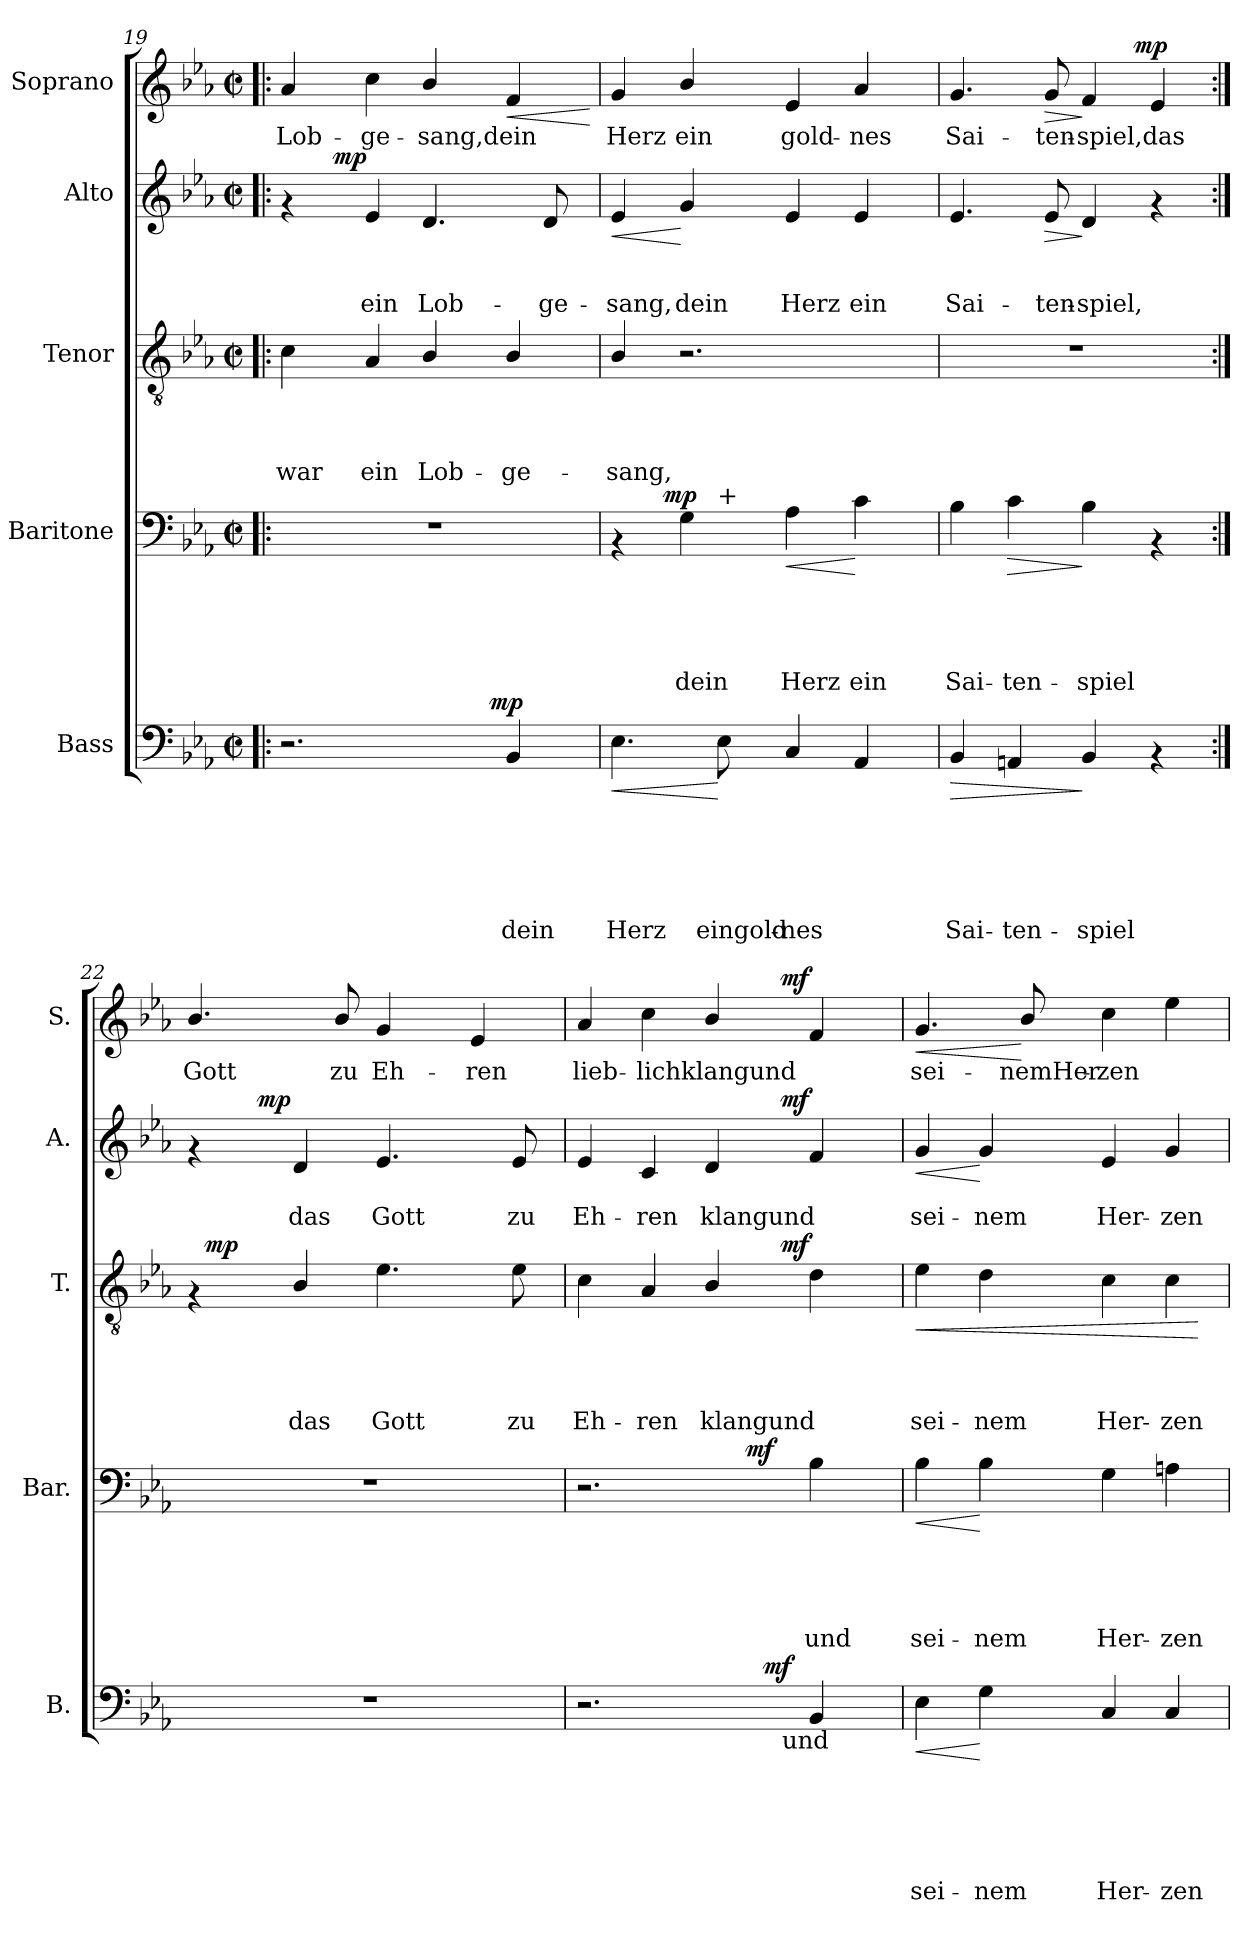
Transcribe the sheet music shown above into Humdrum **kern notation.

**kern	**text	**text	**text	**text	**text	**text	**dynam	**kern	**text	**text	**text	**text	**text	**dynam	**kern	**text	**text	**text	**text	**dynam	**kern	**text	**text	**text	**dynam	**kern	**text	**dynam
*part5	*part5	*part5	*part5	*part5	*part5	*part5	*part5	*part4	*part4	*part4	*part4	*part4	*part4	*part4	*part3	*part3	*part3	*part3	*part3	*part3	*part2	*part2	*part2	*part2	*part2	*part1	*part1	*part1
*staff5	*staff5	*staff5	*staff5	*staff5	*staff5	*staff5	*staff5	*staff4	*staff4	*staff4	*staff4	*staff4	*staff4	*staff4	*staff3	*staff3	*staff3	*staff3	*staff3	*staff3	*staff2	*staff2	*staff2	*staff2	*staff2	*staff1	*staff1	*staff1
*I"Bass	*	*	*	*	*	*	*	*I"Baritone	*	*	*	*	*	*	*I"Tenor	*	*	*	*	*	*I"Alto	*	*	*	*	*I"Soprano	*	*
*I'B.	*	*	*	*	*	*	*	*I'Bar.	*	*	*	*	*	*	*I'T.	*	*	*	*	*	*I'A.	*	*	*	*	*I'S.	*	*
*clefF4	*	*	*	*	*	*	*	*clefF4	*	*	*	*	*	*	*clefGv2	*	*	*	*	*	*clefG2	*	*	*	*	*clefG2	*	*
*k[b-e-a-]	*	*	*	*	*	*	*	*k[b-e-a-]	*	*	*	*	*	*	*k[b-e-a-]	*	*	*	*	*	*k[b-e-a-]	*	*	*	*	*k[b-e-a-]	*	*
*E-:	*	*	*	*	*	*	*	*E-:	*	*	*	*	*	*	*E-:	*	*	*	*	*	*E-:	*	*	*	*	*E-:	*	*
*M2/2	*	*	*	*	*	*	*	*M2/2	*	*	*	*	*	*	*M2/2	*	*	*	*	*	*M2/2	*	*	*	*	*M2/2	*	*
*met(c|)	*	*	*	*	*	*	*	*met(c|)	*	*	*	*	*	*	*met(c|)	*	*	*	*	*	*met(c|)	*	*	*	*	*met(c|)	*	*
=19!|:	=19!|:	=19!|:	=19!|:	=19!|:	=19!|:	=19!|:	=19!|:	=19!|:	=19!|:	=19!|:	=19!|:	=19!|:	=19!|:	=19!|:	=19!|:	=19!|:	=19!|:	=19!|:	=19!|:	=19!|:	=19!|:	=19!|:	=19!|:	=19!|:	=19!|:	=19!|:	=19!|:	=19!|:
!	!	!	!	!	!	!	!	!	!	!	!	!	!	!	!	!	!	!	!LO:LY:b	!	!	!	!	!	!	!	!LO:LY:b	!
*^	*	*	*	*	*	*	*	*	*	*	*	*	*	*	*	*	*	*	*	*	*^	*	*	*	*	*	*	*
2.r	2ryy	.	.	.	.	.	.	.	1r	.	.	.	.	.	.	4c\	.	.	.	war	.	4rf	8ryy	.	.	.	.	4a-/	Lob-	.
.	.	.	.	.	.	.	.	.	.	.	.	.	.	.	.	.	.	.	.	.	.	.	32ryy	.	.	.	.	.	.	.
!	!	!	!	!	!	!	!	!	!	!	!	!	!	!	!	!	!	!	!	!	!	!	!	!	!	!	!LO:DY:a	!	!	!
.	.	.	.	.	.	.	.	.	.	.	.	.	.	.	.	.	.	.	.	.	.	.	2ryy	.	.	.	mp	.	.	.
!	!	!	!	!	!	!	!	!	!	!	!	!	!	!	!	!	!	!	!	!LO:LY:b	!	!	!	!	!	!LO:LY:b	!	!	!LO:LY:b	!
.	.	.	.	.	.	.	.	.	.	.	.	.	.	.	.	4A-/	.	.	.	ein	.	4e-/	.	.	.	ein	.	4cc\	-ge-	.
!	!	!	!	!	!	!	!	!	!	!	!	!	!	!	!	!	!	!	!	!LO:LY:b	!	!	!	!	!	!LO:LY:b	!	!	!LO:LY:b	!
.	8..ryy	.	.	.	.	.	.	.	.	.	.	.	.	.	.	4B-/	.	.	.	Lob-	.	4.d/	.	.	.	Lob-	.	4b-/	-sang,dein	.
.	.	.	.	.	.	.	.	.	.	.	.	.	.	.	.	.	.	.	.	.	.	.	4ryy	.	.	.	.	.	.	.
!	!	!	!	!	!	!	!	!LO:DY:a	!	!	!	!	!	!	!	!	!	!	!	!	!	!	!	!	!	!	!	!	!	!
.	4ryy	.	.	.	.	.	.	mp	.	.	.	.	.	.	.	.	.	.	.	.	.	.	.	.	.	.	.	.	.	.
!	!	!	!	!	!	!	!LO:LY:b	!	!	!	!	!	!	!	!	!	!	!	!	!LO:LY:b	!	!	!	!	!	!	!	!	!	!LO:HP:b
4BB-/	.	.	.	.	.	.	dein	.	.	.	.	.	.	.	.	4B-/	.	.	.	-ge-	.	.	.	.	.	.	.	4f/	.	<
!	!	!	!	!	!	!	!	!	!	!	!	!	!	!	!	!	!	!	!	!	!	!	!	!	!	!LO:LY:b	!	!	!	!
.	.	.	.	.	.	.	.	.	.	.	.	.	.	.	.	.	.	.	.	.	.	8d/	.	.	.	-ge-	.	.	.	.
.	.	.	.	.	.	.	.	.	.	.	.	.	.	.	.	.	.	.	.	.	.	.	16.ryy	.	.	.	.	.	.	.
.	32ryy	.	.	.	.	.	.	.	.	.	.	.	.	.	.	.	.	.	.	.	.	.	.	.	.	.	.	.	.	.
.	.	.	.	.	.	.	.	.	.	.	.	.	.	.	.	.	.	.	.	.	.	.	.	.	.	.	.	.	.	[
=20	=20	=20	=20	=20	=20	=20	=20	=20	=20	=20	=20	=20	=20	=20	=20	=20	=20	=20	=20	=20	=20	=20	=20	=20	=20	=20	=20	=20	=20	=20
!	!	!	!	!	!	!	!LO:LY:b	!LO:HP:b	!	!	!	!	!	!	!	!	!	!	!	!LO:LY:b	!	!	!	!	!	!LO:LY:b	!LO:HP:b	!	!LO:LY:b	!
*	*	*	*	*	*	*	*	*	*^	*	*	*	*	*	*	*	*	*	*	*	*	*	*	*	*	*	*	*	*	*
*v	*v	*	*	*	*	*	*	*	*	*^	*	*	*	*	*	*	*	*	*	*	*	*	*v	*v	*	*	*	*	*	*	*
4.E-\	.	.	.	.	.	Herz	<	4rAA	8..ryy	4.ryy	.	.	.	.	.	.	4B-/	.	.	.	-sang,	.	4e-/	.	.	-sang,	<	4g/	Herz	.
!	!	!	!	!	!	!	!	!	!	!	!	!	!	!	!	!LO:DY:a	!	!	!	!	!	!	!	!	!	!	!	!	!	!
.	.	.	.	.	.	.	.	.	2ryy	.	.	.	.	.	.	mp	.	.	.	.	.	.	.	.	.	.	.	.	.	.
!	!	!	!	!	!	!	!	!	!	!	!	!	!	!	!LO:LY:b	!	!	!	!	!	!	!	!	!	!	!LO:LY:b	!	!	!LO:LY:b	!
.	.	.	.	.	.	.	.	4G\	.	.	.	.	.	.	dein	.	2.r	.	.	.	.	.	4g/	.	.	dein	[	4b-/	ein	.
!	!	!	!	!	!	!	!	!	!	!LO:TX:a:t=+	!	!	!	!	!	!	!	!	!	!	!	!	!	!	!	!	!	!	!	!
!	!	!	!	!	!	!LO:LY:b	!	!	!	!	!	!	!	!	!	!	!	!	!	!	!	!	!	!	!	!	!	!	!	!
8E-\	.	.	.	.	.	eingold-	[	.	.	2ryy	.	.	.	.	.	.	.	.	.	.	.	.	.	.	.	.	.	.	.	.
!	!	!	!	!	!	!LO:LY:b	!	!	!	!	!	!	!	!	!LO:LY:b	!LO:HP:b	!	!	!	!	!	!	!	!	!	!LO:LY:b	!	!	!LO:LY:b	!
4C/	.	.	.	.	.	-nes	.	4A-\	.	.	.	.	.	.	Herz	<	.	.	.	.	.	.	4e-/	.	.	Herz	.	4e-/	gold-	.
.	.	.	.	.	.	.	.	.	4ryy	.	.	.	.	.	.	.	.	.	.	.	.	.	.	.	.	.	.	.	.	.
!	!	!	!	!	!	!	!	!	!	!	!	!	!	!	!LO:LY:b	!	!	!	!	!	!	!	!	!	!	!LO:LY:b	!	!	!LO:LY:b	!
4AA-/	.	.	.	.	.	.	.	4c\	.	.	.	.	.	.	ein	[	.	.	.	.	.	.	4e-/	.	.	ein	.	4a-/	-nes	.
.	.	.	.	.	.	.	.	.	.	8ryy	.	.	.	.	.	.	.	.	.	.	.	.	.	.	.	.	.	.	.	.
.	.	.	.	.	.	.	.	.	32ryy	.	.	.	.	.	.	.	.	.	.	.	.	.	.	.	.	.	.	.	.	.
=21	=21	=21	=21	=21	=21	=21	=21	=21	=21	=21	=21	=21	=21	=21	=21	=21	=21	=21	=21	=21	=21	=21	=21	=21	=21	=21	=21	=21	=21	=21
!	!	!	!	!	!	!LO:LY:b	!LO:HP:b	!	!	!	!	!	!	!	!LO:LY:b	!	!	!	!	!	!	!	!	!	!	!LO:LY:b	!	!	!LO:LY:b	!
*	*	*	*	*	*	*	*	*v	*v	*v	*	*	*	*	*	*	*	*	*	*	*	*	*	*	*	*	*	*^	*	*
4BB-/	.	.	.	.	.	Sai-	>	4B-\	.	.	.	.	Sai-	.	1r	.	.	.	.	.	4.e-/	.	.	Sai-	.	4.g/	2ryy	Sai-	.
!	!	!	!	!	!	!LO:LY:b	!	!	!	!	!	!	!LO:LY:b	!LO:HP:b	!	!	!	!	!	!	!	!	!	!	!	!	!	!	!
4AAn/	.	.	.	.	.	-ten-	.	4c\	.	.	.	.	-ten-	>	.	.	.	.	.	.	.	.	.	.	.	.	.	.	.
!	!	!	!	!	!	!	!	!	!	!	!	!	!	!	!	!	!	!	!	!	!	!	!	!LO:LY:b	!LO:HP:b	!	!	!LO:LY:b	!LO:HP:b
.	.	.	.	.	.	.	.	.	.	.	.	.	.	.	.	.	.	.	.	.	8e-/	.	.	-ten-	>	8g/	.	-ten-	>
!	!	!	!	!	!	!LO:LY:b	!	!	!	!	!	!	!LO:LY:b	!	!	!	!	!	!	!	!	!	!	!LO:LY:b	!	!	!	!LO:LY:b	!
4BB-/	.	.	.	.	.	-spiel	]	4B-\	.	.	.	.	-spiel	]	.	.	.	.	.	.	4d/	.	.	-spiel,	]	4f/	8..ryy	-spiel,das	]
!	!	!	!	!	!	!	!	!	!	!	!	!	!	!	!	!	!	!	!	!	!	!	!	!	!	!	!	!	!LO:DY:a
.	.	.	.	.	.	.	.	.	.	.	.	.	.	.	.	.	.	.	.	.	.	.	.	.	.	.	4ryy	.	mp
4rAA	.	.	.	.	.	.	.	4rAA	.	.	.	.	.	.	.	.	.	.	.	.	4rf	.	.	.	.	4e-/	.	.	.
.	.	.	.	.	.	.	.	.	.	.	.	.	.	.	.	.	.	.	.	.	.	.	.	.	.	.	32ryy	.	.
=22:|!	=22:|!	=22:|!	=22:|!	=22:|!	=22:|!	=22:|!	=22:|!	=22:|!	=22:|!	=22:|!	=22:|!	=22:|!	=22:|!	=22:|!	=22:|!	=22:|!	=22:|!	=22:|!	=22:|!	=22:|!	=22:|!	=22:|!	=22:|!	=22:|!	=22:|!	=22:|!	=22:|!	=22:|!	=22:|!
!	!	!	!	!	!	!	!	!	!	!	!	!	!	!	!	!	!	!	!	!	!	!	!	!	!	!	!	!LO:LY:b	!
*	*	*	*	*	*	*	*	*	*	*	*	*	*	*	*^	*	*	*	*	*	*^	*	*	*	*	*v	*v	*	*
1r	.	.	.	.	.	.	.	1r	.	.	.	.	.	.	4rF	32ryy	.	.	.	.	.	4rf	8ryy	.	.	.	.	4.b-/	Gott	.
!	!	!	!	!	!	!	!	!	!	!	!	!	!	!	!	!	!	!	!	!	!LO:DY:a	!	!	!	!	!	!	!	!	!
.	.	.	.	.	.	.	.	.	.	.	.	.	.	.	.	2ryy	.	.	.	.	mp	.	.	.	.	.	.	.	.	.
.	.	.	.	.	.	.	.	.	.	.	.	.	.	.	.	.	.	.	.	.	.	.	32ryy	.	.	.	.	.	.	.
!	!	!	!	!	!	!	!	!	!	!	!	!	!	!	!	!	!	!	!	!	!	!	!	!	!	!	!LO:DY:a	!	!	!
.	.	.	.	.	.	.	.	.	.	.	.	.	.	.	.	.	.	.	.	.	.	.	2ryy	.	.	.	mp	.	.	.
!	!	!	!	!	!	!	!	!	!	!	!	!	!	!	!	!	!	!	!	!LO:LY:b	!	!	!	!	!LO:LY:b	!	!	!	!	!
.	.	.	.	.	.	.	.	.	.	.	.	.	.	.	4B-/	.	.	.	.	das	.	4d/	.	.	das	.	.	.	.	.
!	!	!	!	!	!	!	!	!	!	!	!	!	!	!	!	!	!	!	!	!	!	!	!	!	!	!	!	!	!LO:LY:b	!
.	.	.	.	.	.	.	.	.	.	.	.	.	.	.	.	.	.	.	.	.	.	.	.	.	.	.	.	8b-/	zu	.
!	!	!	!	!	!	!	!	!	!	!	!	!	!	!	!	!	!	!	!	!LO:LY:b	!	!	!	!	!LO:LY:b	!	!	!	!LO:LY:b	!
.	.	.	.	.	.	.	.	.	.	.	.	.	.	.	4.e-\	.	.	.	.	Gott	.	4.e-/	.	.	Gott	.	.	4g/	Eh-	.
.	.	.	.	.	.	.	.	.	.	.	.	.	.	.	.	4...ryy	.	.	.	.	.	.	.	.	.	.	.	.	.	.
.	.	.	.	.	.	.	.	.	.	.	.	.	.	.	.	.	.	.	.	.	.	.	4ryy	.	.	.	.	.	.	.
!	!	!	!	!	!	!	!	!	!	!	!	!	!	!	!	!	!	!	!	!	!	!	!	!	!	!	!	!	!LO:LY:b	!
.	.	.	.	.	.	.	.	.	.	.	.	.	.	.	.	.	.	.	.	.	.	.	.	.	.	.	.	4e-/	-ren	.
!	!	!	!	!	!	!	!	!	!	!	!	!	!	!	!	!	!	!	!	!LO:LY:b	!	!	!	!	!LO:LY:b	!	!	!	!	!
.	.	.	.	.	.	.	.	.	.	.	.	.	.	.	8e-\	.	.	.	.	zu	.	8e-/	.	.	zu	.	.	.	.	.
.	.	.	.	.	.	.	.	.	.	.	.	.	.	.	.	.	.	.	.	.	.	.	16.ryy	.	.	.	.	.	.	.
=23	=23	=23	=23	=23	=23	=23	=23	=23	=23	=23	=23	=23	=23	=23	=23	=23	=23	=23	=23	=23	=23	=23	=23	=23	=23	=23	=23	=23	=23	=23
!	!	!	!	!	!	!	!	!	!	!	!	!	!	!	!	!	!	!	!	!LO:LY:b	!	!	!	!	!LO:LY:b	!	!	!	!LO:LY:b	!
*^	*	*	*	*	*	*	*	*^	*	*	*	*	*	*	*	*	*	*	*	*	*	*	*	*	*	*	*	*^	*	*
*	*^	*	*	*	*	*	*	*	*	*	*	*	*	*	*	*	*	*	*	*	*	*	*	*	*	*	*	*	*	*	*	*	*
2.r	2ryy	2ryy	.	.	.	.	.	.	.	2.r	2ryy	.	.	.	.	.	.	4c\	2ryy	.	.	.	Eh-	.	4e-/	2ryy	.	Eh-	.	.	4a-/	2ryy	lieb-	.
!	!	!	!	!	!	!	!	!	!	!	!	!	!	!	!	!	!	!	!	!	!	!	!LO:LY:b	!	!	!	!	!LO:LY:b	!	!	!	!	!LO:LY:b	!
.	.	.	.	.	.	.	.	.	.	.	.	.	.	.	.	.	.	4A-/	.	.	.	.	-ren	.	4c/	.	.	-ren	.	.	4cc\	.	-lichklangund	.
!	!	!	!	!	!	!	!	!	!	!	!	!	!	!	!	!	!	!	!	!	!	!	!LO:LY:b	!	!	!	!	!LO:LY:b	!	!	!	!	!	!
.	8ryy	8.ryy	.	.	.	.	.	.	.	.	8ryy	.	.	.	.	.	.	4B-/	8.ryy	.	.	.	klangund	.	4d/	8.ryy	.	klangund	.	.	4b-/	8.ryy	.	.
!	!	!	!	!	!	!	!	!	!	!	!	!	!	!	!	!	!LO:DY:a	!	!	!	!	!	!	!	!	!	!	!	!	!	!	!	!	!
.	32ryy	.	.	.	.	.	.	.	.	.	4.ryy	.	.	.	.	.	mf	.	.	.	.	.	.	.	.	.	.	.	.	.	.	.	.	.
!	!	!	!	!	!	!	!	!	!LO:DY:a	!	!	!	!	!	!	!	!	!	!	!	!	!	!	!	!	!	!	!	!	!	!	!	!	!
.	4ryy	.	.	.	.	.	.	.	mf	.	.	.	.	.	.	.	.	.	.	.	.	.	.	.	.	.	.	.	.	.	.	.	.	.
!	!	!LO:TX:b:t=und	!	!	!	!	!	!	!	!	!	!	!	!	!	!	!	!	!	!	!	!	!	!	!	!	!	!	!	!	!	!	!	!
!	!	!	!	!	!	!	!	!	!	!	!	!	!	!	!	!	!	!	!	!	!	!	!	!LO:DY:a	!	!	!	!	!	!LO:DY:a	!	!	!	!LO:DY:a
.	.	4ryy	.	.	.	.	.	.	.	.	.	.	.	.	.	.	.	.	4ryy	.	.	.	.	mf	.	4ryy	.	.	.	mf	.	4ryy	.	mf
!	!	!	!	!	!	!	!	!	!	!	!	!	!	!	!	!LO:LY:b	!	!	!	!	!	!	!	!	!	!	!	!	!	!	!	!	!	!
4BB-/	.	.	.	.	.	.	.	.	.	4B-\	.	.	.	.	.	und	.	4d\	.	.	.	.	.	.	4f/	.	.	.	.	.	4f/	.	.	.
.	16.ryy	.	.	.	.	.	.	.	.	.	.	.	.	.	.	.	.	.	.	.	.	.	.	.	.	.	.	.	.	.	.	.	.	.
.	.	16ryy	.	.	.	.	.	.	.	.	.	.	.	.	.	.	.	.	16ryy	.	.	.	.	.	.	16ryy	.	.	.	.	.	16ryy	.	.
!!LO:LB:g=z
=24	=24	=24	=24	=24	=24	=24	=24	=24	=24	=24	=24	=24	=24	=24	=24	=24	=24	=24	=24	=24	=24	=24	=24	=24	=24	=24	=24	=24	=24	=24	=24	=24	=24	=24
!	!	!	!	!	!	!	!	!LO:LY:b	!LO:HP:b	!	!	!	!	!	!	!LO:LY:b	!LO:HP:b	!	!	!	!	!	!LO:LY:b	!LO:HP:b	!	!	!	!LO:LY:b	!	!LO:HP:b	!	!	!LO:LY:b	!LO:HP:b
*v	*v	*v	*	*	*	*	*	*	*	*	*	*	*	*	*	*	*	*v	*v	*	*	*	*	*	*v	*v	*	*	*	*	*v	*v	*	*
*	*	*	*	*	*	*	*	*v	*v	*	*	*	*	*	*	*	*	*	*	*	*	*	*	*	*	*	*	*	*
4E-\	.	.	.	.	.	sei-	<	4B-\	.	.	.	.	sei-	<	4e-\	.	.	.	sei-	<	4g/	.	sei-	.	<	4.g/	sei-	<
!	!	!	!	!	!	!LO:LY:b	!	!	!	!	!	!	!LO:LY:b	!	!	!	!	!	!LO:LY:b	!	!	!	!LO:LY:b	!	!	!	!	!
4G\	.	.	.	.	.	-nem	[	4B-\	.	.	.	.	-nem	[	4d\	.	.	.	-nem	.	4g/	.	-nem	.	[	.	.	.
!	!	!	!	!	!	!	!	!	!	!	!	!	!	!	!	!	!	!	!	!	!	!	!	!	!	!	!LO:LY:b	!
.	.	.	.	.	.	.	.	.	.	.	.	.	.	.	.	.	.	.	.	.	.	.	.	.	.	8b-/	-nemHer-	[
!	!	!	!	!	!	!LO:LY:b	!	!	!	!	!	!	!LO:LY:b	!	!	!	!	!	!LO:LY:b	!	!	!	!LO:LY:b	!	!	!	!LO:LY:b	!
4C/	.	.	.	.	.	Her-	.	4G\	.	.	.	.	Her-	.	4c\	.	.	.	Her-	.	4e-/	.	Her-	.	.	4cc\	-zen	.
!	!	!	!	!	!	!LO:LY:b	!	!	!	!	!	!	!LO:LY:b	!	!	!	!	!	!LO:LY:b	!	!	!	!LO:LY:b	!	!	!	!	!
4C/	.	.	.	.	.	-zen	.	4An\	.	.	.	.	-zen	.	4c\	.	.	.	-zen	.	4g/	.	-zen	.	.	4ee-\	.	.
.	.	.	.	.	.	.	.	.	.	.	.	.	.	.	.	.	.	.	.	[	.	.	.	.	.	.	.	.
=	=	=	=	=	=	=	=	=	=	=	=	=	=	=	=	=	=	=	=	=	=	=	=	=	=	=	=	=
*-	*-	*-	*-	*-	*-	*-	*-	*-	*-	*-	*-	*-	*-	*-	*-	*-	*-	*-	*-	*-	*-	*-	*-	*-	*-	*-	*-	*-
